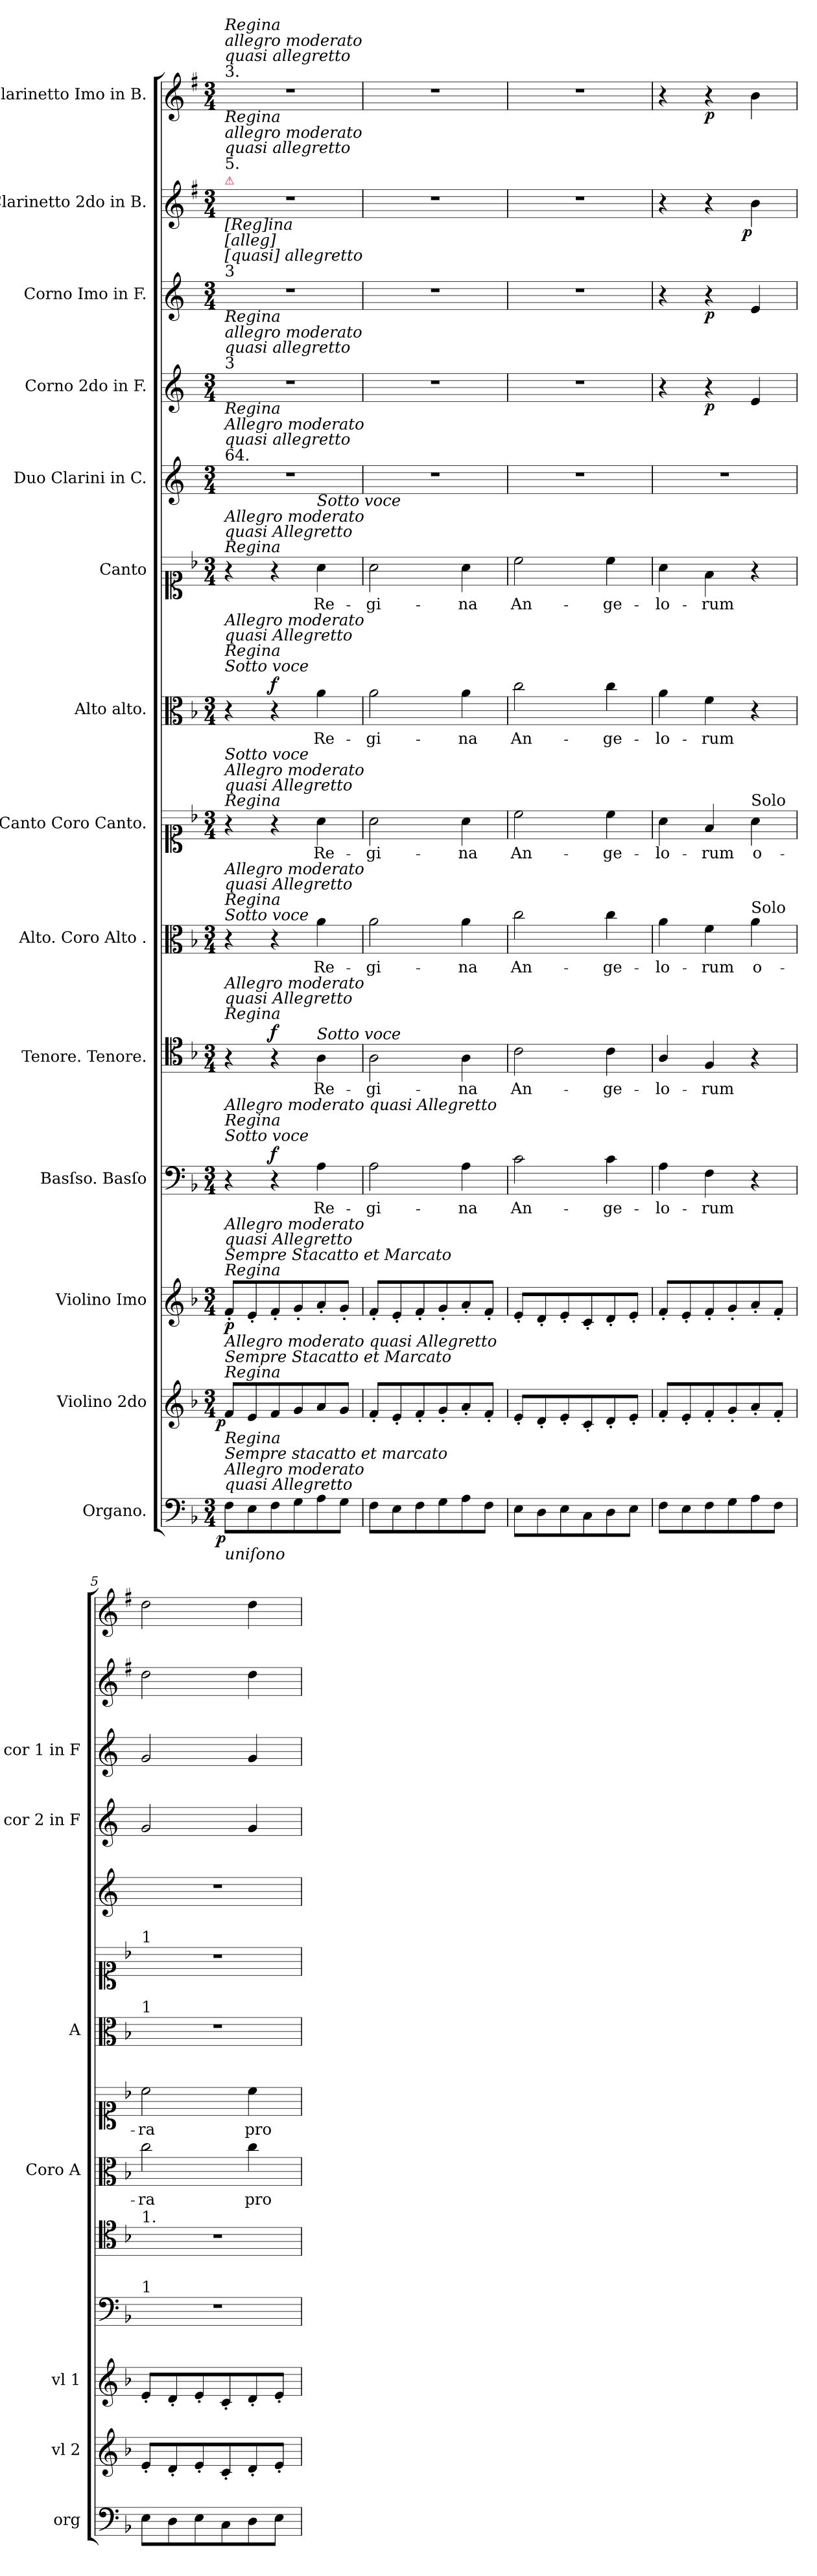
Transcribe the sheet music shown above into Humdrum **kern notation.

**kern	**dynam	**kern	**dynam	**kern	**dynam	**kern	**text	**dynam	**kern	**text	**dynam	**kern	**text	**kern	**text	**kern	**text	**dynam	**kern	**text	**kern	**kern	**dynam	**kern	**dynam	**kern	**dynam	**kern	**dynam
*part14	*part14	*part13	*part13	*part12	*part12	*part11	*part11	*part11	*part10	*part10	*part10	*part9	*part9	*part8	*part8	*part7	*part7	*part7	*part6	*part6	*part5	*part4	*part4	*part3	*part3	*part2	*part2	*part1	*part1
*staff14	*staff14	*staff13	*staff13	*staff12	*staff12	*staff11	*staff11	*staff11	*staff10	*staff10	*staff10	*staff9	*staff9	*staff8	*staff8	*staff7	*staff7	*staff7	*staff6	*staff6	*staff5	*staff4	*staff4	*staff3	*staff3	*staff2	*staff2	*staff1	*staff1
*I"Organo.	*	*I"Violino 2do	*	*I"Violino Imo	*	*I"Basſso. Basſo	*	*	*I"Tenore. Tenore.	*	*	*I"Alto. Coro Alto .	*	*I"Canto Coro Canto.	*	*I"Alto alto.	*	*	*I"Canto	*	*I"Duo Clarini in C.	*I"Corno 2do in F.	*	*I"Corno Imo in F.	*	*I"Clarinetto 2do in B.	*	*I"Clarinetto Imo in B.	*
*I'org	*	*I'vl 2	*	*I'vl 1	*	*	*	*	*	*	*	*I'Coro A	*	*	*	*I'A	*	*	*	*	*	*I'cor 2 in F	*	*I'cor 1 in F	*	*	*	*	*
*clefF4	*	*clefG2	*	*clefG2	*	*clefF4	*	*	*clefC4	*	*	*clefC3	*	*clefC1	*	*clefC3	*	*	*clefC1	*	*clefG2	*clefG2	*	*clefG2	*	*clefG2	*	*clefG2	*
*	*	*	*	*	*	*	*	*	*	*	*	*	*	*	*	*	*	*	*	*	*	*ITrd4c7	*	*ITrd4c7	*	*ITrd1c2	*	*ITrd1c2	*
*k[b-]	*	*k[b-]	*	*k[b-]	*	*k[b-]	*	*	*k[b-]	*	*	*k[b-]	*	*k[b-]	*	*k[b-]	*	*	*k[b-]	*	*k[]	*k[b-]	*	*k[b-]	*	*k[b-]	*	*k[b-]	*
*F:	*	*F:	*	*F:	*	*F:	*	*	*F:	*	*	*F:	*	*F:	*	*F:	*	*	*F:	*	*	*	*	*	*	*F:	*	*F:	*
*M3/4	*	*M3/4	*	*M3/4	*	*M3/4	*	*	*M3/4	*	*	*M3/4	*	*M3/4	*	*M3/4	*	*	*M3/4	*	*M3/4	*M3/4	*	*M3/4	*	*M3/4	*	*M3/4	*
=1	=1	=1	=1	=1	=1	=1	=1	=1	=1	=1	=1	=1	=1	=1	=1	=1	=1	=1	=1	=1	=1	=1	=1	=1	=1	=1	=1	=1	=1
!	!	!	!	!	!	!	!	!	!	!	!	!	!	!	!	!	!	!	!	!	!	!	!	!	!	!	!	!LO:TX:a:t=3.	!
!	!	!	!	!	!	!	!	!	!	!	!	!	!	!	!	!	!	!	!	!	!	!	!	!	!	!	!	!LO:TX:a:i:t=allegro moderato \nquasi allegretto	!
!	!	!	!	!	!	!	!	!	!	!	!	!	!	!	!	!	!	!	!	!	!	!	!	!	!	!	!	!LO:TX:a:i:t=Regina	!
!	!	!	!	!	!	!	!	!	!	!	!	!	!	!	!	!	!	!	!	!	!	!	!	!	!	!LO:TX:a:color=crimson:t=⚠	!	!	!
!	!	!	!	!	!	!	!	!	!	!	!	!	!	!	!	!	!	!	!	!	!	!	!	!	!	!LO:TX:a:t=5.	!	!	!
!	!	!	!	!	!	!	!	!	!	!	!	!	!	!	!	!	!	!	!	!	!	!	!	!	!	!LO:TX:a:i:t=allegro moderato \nquasi allegretto	!	!	!
!	!	!	!	!	!	!	!	!	!	!	!	!	!	!	!	!	!	!	!	!	!	!	!	!	!	!LO:TX:a:i:t=Regina	!	!	!
!	!	!	!	!	!	!	!	!	!	!	!	!	!	!	!	!	!	!	!	!	!	!	!	!LO:TX:a:t=3	!	!	!	!	!
!	!	!	!	!	!	!	!	!	!	!	!	!	!	!	!	!	!	!	!	!	!	!	!	!LO:TX:a:i:t=[alleg]ro moderato \n[quasi] allegretto	!	!	!	!	!
!	!	!	!	!	!	!	!	!	!	!	!	!	!	!	!	!	!	!	!	!	!	!	!	!LO:TX:a:i:t=[Reg]ina	!	!	!	!	!
!	!	!	!	!	!	!	!	!	!	!	!	!	!	!	!	!	!	!	!	!	!	!LO:TX:a:t=3	!	!	!	!	!	!	!
!	!	!	!	!	!	!	!	!	!	!	!	!	!	!	!	!	!	!	!	!	!	!LO:TX:a:i:t=allegro moderato \nquasi allegretto	!	!	!	!	!	!	!
!	!	!	!	!	!	!	!	!	!	!	!	!	!	!	!	!	!	!	!	!	!	!LO:TX:a:i:t=Regina	!	!	!	!	!	!	!
!	!	!	!	!	!	!	!	!	!	!	!	!	!	!	!	!	!	!	!	!	!LO:TX:a:t=64.	!	!	!	!	!	!	!	!
!	!	!	!	!	!	!	!	!	!	!	!	!	!	!	!	!	!	!	!	!	!LO:TX:a:i:t=Allegro moderato \nquasi allegretto	!	!	!	!	!	!	!	!
!	!	!	!	!	!	!	!	!	!	!	!	!	!	!	!	!	!	!	!	!	!LO:TX:a:i:t=Regina	!	!	!	!	!	!	!	!
!	!	!	!	!	!	!	!	!	!	!	!	!	!	!	!	!	!	!	!LO:TX:a:i:t=Regina	!	!	!	!	!	!	!	!	!	!
!	!	!	!	!	!	!	!	!	!	!	!	!	!	!	!	!	!	!	!LO:TX:a:i:t=Allegro moderato\nquasi Allegretto	!	!	!	!	!	!	!	!	!	!
!	!	!	!	!	!	!	!	!	!	!	!	!	!	!	!	!LO:TX:a:i:t=Sotto voce	!	!	!	!	!	!	!	!	!	!	!	!	!
!	!	!	!	!	!	!	!	!	!	!	!	!	!	!	!	!LO:TX:a:i:t=Regina	!	!	!	!	!	!	!	!	!	!	!	!	!
!	!	!	!	!	!	!	!	!	!	!	!	!	!	!	!	!LO:TX:a:i:t=Allegro moderato \nquasi Allegretto	!	!	!	!	!	!	!	!	!	!	!	!	!
!	!	!	!	!	!	!	!	!	!	!	!	!	!	!LO:TX:a:i:t=Regina	!	!	!	!	!	!	!	!	!	!	!	!	!	!	!
!	!	!	!	!	!	!	!	!	!	!	!	!	!	!LO:TX:a:i:t=Allegro moderato \nquasi Allegretto	!	!	!	!	!	!	!	!	!	!	!	!	!	!	!
!	!	!	!	!	!	!	!	!	!	!	!	!	!	!LO:TX:a:i:t=Sotto voce	!	!	!	!	!	!	!	!	!	!	!	!	!	!	!
!	!	!	!	!	!	!	!	!	!	!	!	!LO:TX:a:i:t=Sotto voce	!	!	!	!	!	!	!	!	!	!	!	!	!	!	!	!	!
!	!	!	!	!	!	!	!	!	!	!	!	!LO:TX:a:i:t=Regina	!	!	!	!	!	!	!	!	!	!	!	!	!	!	!	!	!
!	!	!	!	!	!	!	!	!	!	!	!	!LO:TX:a:i:t=Allegro moderato \nquasi Allegretto	!	!	!	!	!	!	!	!	!	!	!	!	!	!	!	!	!
!	!	!	!	!	!	!	!	!	!LO:TX:a:i:t=Regina	!	!	!	!	!	!	!	!	!	!	!	!	!	!	!	!	!	!	!	!
!	!	!	!	!	!	!	!	!	!LO:TX:a:i:t=Allegro moderato \nquasi Allegretto	!	!	!	!	!	!	!	!	!	!	!	!	!	!	!	!	!	!	!	!
!	!	!	!	!	!	!LO:TX:a:i:t=Sotto voce	!	!	!	!	!	!	!	!	!	!	!	!	!	!	!	!	!	!	!	!	!	!	!
!	!	!	!	!	!	!LO:TX:a:i:t=Regina	!	!	!	!	!	!	!	!	!	!	!	!	!	!	!	!	!	!	!	!	!	!	!
!	!	!	!	!	!	!LO:TX:a:i:t=Allegro moderato quasi Allegretto	!	!	!	!	!	!	!	!	!	!	!	!	!	!	!	!	!	!	!	!	!	!	!
!	!	!	!	!LO:TX:a:i:t=Regina	!	!	!	!	!	!	!	!	!	!	!	!	!	!	!	!	!	!	!	!	!	!	!	!	!
!	!	!	!	!LO:TX:a:i:t=Sempre Stacatto et Marcato	!	!	!	!	!	!	!	!	!	!	!	!	!	!	!	!	!	!	!	!	!	!	!	!	!
!	!	!	!	!LO:TX:a:i:t=Allegro moderato\nquasi Allegretto	!	!	!	!	!	!	!	!	!	!	!	!	!	!	!	!	!	!	!	!	!	!	!	!	!
!	!	!LO:TX:a:i:t=Regina	!	!	!	!	!	!	!	!	!	!	!	!	!	!	!	!	!	!	!	!	!	!	!	!	!	!	!
!	!	!LO:TX:a:i:t=Sempre Stacatto et Marcato	!	!	!	!	!	!	!	!	!	!	!	!	!	!	!	!	!	!	!	!	!	!	!	!	!	!	!
!	!	!LO:TX:a:i:t=Allegro moderato quasi Allegretto	!	!	!	!	!	!	!	!	!	!	!	!	!	!	!	!	!	!	!	!	!	!	!	!	!	!	!
!LO:TX:a:i:t=Allegro moderato \nquasi Allegretto	!	!	!	!	!	!	!	!	!	!	!	!	!	!	!	!	!	!	!	!	!	!	!	!	!	!	!	!	!
!LO:TX:a:i:t=Sempre stacatto et marcato	!	!	!	!	!	!	!	!	!	!	!	!	!	!	!	!	!	!	!	!	!	!	!	!	!	!	!	!	!
!LO:TX:b:i:t=uniſono	!	!	!	!	!	!	!	!	!	!	!	!	!	!	!	!	!	!	!	!	!	!	!	!	!	!	!	!	!
!LO:TX:a:i:t=Regina	!	!	!	!	!	!	!	!	!	!	!	!	!	!	!	!	!	!	!	!	!	!	!	!	!	!	!	!	!
!	!LO:DY:rj	!	!LO:DY:rj	!	!LO:DY:b	!	!	!	!	!	!	!	!	!	!	!	!	!	!	!	!	!	!	!	!	!	!	!	!
8F\L	p	8f/L	p	8f'/L	p	4r	.	.	4r	.	.	4r	.	4r	.	4r	.	.	4r	.	2.r	2.r	.	2.r	.	2.r	.	2.r	.
8E\	.	8e/	.	8e'/	.	.	.	.	.	.	.	.	.	.	.	.	.	.	.	.	.	.	.	.	.	.	.	.	.
!	!	!	!	!	!	!	!	!LO:DY:a	!	!	!LO:DY:a	!	!	!	!	!	!	!LO:DY:b	!	!	!	!	!	!	!	!	!	!	!
8F\	.	8f/	.	8f'/	.	4r	.	f	4r	.	f	4r	.	4r	.	4r	.	f	4r	.	.	.	.	.	.	.	.	.	.
8G\	.	8g/	.	8g'/	.	.	.	.	.	.	.	.	.	.	.	.	.	.	.	.	.	.	.	.	.	.	.	.	.
!	!	!	!	!	!	!	!	!	!	!	!	!	!	!	!	!	!	!	!LO:TX:a:i:t=Sotto voce	!	!	!	!	!	!	!	!	!	!
!	!	!	!	!	!	!	!	!	!LO:TX:a:i:t=Sotto voce	!	!	!	!	!	!	!	!	!	!	!	!	!	!	!	!	!	!	!	!
8A\	.	8a/	.	8a'/	.	4A\	Re-	.	4A\	Re-	.	4a\	Re-	4a\	Re-	4a\	Re-	.	4a\	Re-	.	.	.	.	.	.	.	.	.
8G\J	.	8g/J	.	8g'/J	.	.	.	.	.	.	.	.	.	.	.	.	.	.	.	.	.	.	.	.	.	.	.	.	.
=2	=2	=2	=2	=2	=2	=2	=2	=2	=2	=2	=2	=2	=2	=2	=2	=2	=2	=2	=2	=2	=2	=2	=2	=2	=2	=2	=2	=2	=2
8F\L	.	8f'/L	.	8f'/L	.	2A\	-gi-	.	2A\	-gi-	.	2a\	-gi-	2a\	-gi-	2a\	-gi-	.	2a\	-gi-	2.r	2.r	.	2.r	.	2.r	.	2.r	.
8E\	.	8e'/	.	8e'/	.	.	.	.	.	.	.	.	.	.	.	.	.	.	.	.	.	.	.	.	.	.	.	.	.
8F\	.	8f'/	.	8f'/	.	.	.	.	.	.	.	.	.	.	.	.	.	.	.	.	.	.	.	.	.	.	.	.	.
8G\	.	8g'/	.	8g'/	.	.	.	.	.	.	.	.	.	.	.	.	.	.	.	.	.	.	.	.	.	.	.	.	.
8A\	.	8a'/	.	8a'/	.	4A\	-na	.	4A\	-na	.	4a\	-na	4a\	-na	4a\	-na	.	4a\	-na	.	.	.	.	.	.	.	.	.
8F\J	.	8f'/J	.	8f'/J	.	.	.	.	.	.	.	.	.	.	.	.	.	.	.	.	.	.	.	.	.	.	.	.	.
=3	=3	=3	=3	=3	=3	=3	=3	=3	=3	=3	=3	=3	=3	=3	=3	=3	=3	=3	=3	=3	=3	=3	=3	=3	=3	=3	=3	=3	=3
8E\L	.	8e'/L	.	8e'/L	.	2c\	An-	.	2c\	An-	.	2cc\	An-	2cc\	An-	2cc\	An-	.	2cc\	An-	2.r	2.r	.	2.r	.	2.r	.	2.r	.
8D\	.	8d'/	.	8d'/	.	.	.	.	.	.	.	.	.	.	.	.	.	.	.	.	.	.	.	.	.	.	.	.	.
8E\	.	8e'/	.	8e'/	.	.	.	.	.	.	.	.	.	.	.	.	.	.	.	.	.	.	.	.	.	.	.	.	.
8C\	.	8c'/	.	8c'/	.	.	.	.	.	.	.	.	.	.	.	.	.	.	.	.	.	.	.	.	.	.	.	.	.
8D\	.	8d'/	.	8d'/	.	4c\	-ge-	.	4c\	-ge-	.	4cc\	-ge-	4cc\	-ge-	4cc\	-ge-	.	4cc\	-ge-	.	.	.	.	.	.	.	.	.
8E\J	.	8e'/J	.	8e'/J	.	.	.	.	.	.	.	.	.	.	.	.	.	.	.	.	.	.	.	.	.	.	.	.	.
=4	=4	=4	=4	=4	=4	=4	=4	=4	=4	=4	=4	=4	=4	=4	=4	=4	=4	=4	=4	=4	=4	=4	=4	=4	=4	=4	=4	=4	=4
8F\L	.	8f'/L	.	8f'/L	.	4A\	-lo-	.	4A/	-lo-	.	4a\	-lo-	4a\	-lo-	4a\	-lo-	.	4a\	-lo-	2.r	4r	.	4r	.	4r	.	4r	.
8E\	.	8e'/	.	8e'/	.	.	.	.	.	.	.	.	.	.	.	.	.	.	.	.	.	.	.	.	.	.	.	.	.
8F\	.	8f'/	.	8f'/	.	4F\	-rum	.	4F/	-rum	.	4f\	-rum	4f/	-rum	4f\	-rum	.	4f\	-rum	.	4r	p	4r	p	4r	.	4r	p
8G\	.	8g'/	.	8g'/	.	.	.	.	.	.	.	.	.	.	.	.	.	.	.	.	.	.	.	.	.	.	.	.	.
!	!	!	!	!	!	!	!	!	!	!	!	!	!	!LO:TX:a:t=Solo	!	!	!	!	!	!	!	!	!	!	!	!	!	!	!
!	!	!	!	!	!	!	!	!	!	!	!	!LO:TX:a:t=Solo	!	!	!	!	!	!	!	!	!	!	!	!	!	!	!	!	!
!	!	!	!	!	!	!	!	!	!	!	!	!	!	!	!	!	!	!	!	!	!	!	!	!	!	!	!LO:DY:rj	!	!
8A\	.	8a'/	.	8a'/	.	4r	.	.	4r	.	.	4a\	o-	4a\	o-	4r	.	.	4r	.	.	4A/	.	4A/	.	4a\	p	4a\	.
8F\J	.	8f'/J	.	8f'/J	.	.	.	.	.	.	.	.	.	.	.	.	.	.	.	.	.	.	.	.	.	.	.	.	.
=5	=5	=5	=5	=5	=5	=5	=5	=5	=5	=5	=5	=5	=5	=5	=5	=5	=5	=5	=5	=5	=5	=5	=5	=5	=5	=5	=5	=5	=5
!	!	!	!	!	!	!	!	!	!	!	!	!	!	!	!	!	!	!	!LO:TX:a:t=1	!	!	!	!	!	!	!	!	!	!
!	!	!	!	!	!	!	!	!	!	!	!	!	!	!	!	!LO:TX:a:t=1	!	!	!	!	!	!	!	!	!	!	!	!	!
!	!	!	!	!	!	!	!	!	!LO:TX:a:t=1.	!	!	!	!	!	!	!	!	!	!	!	!	!	!	!	!	!	!	!	!
!	!	!	!	!	!	!LO:TX:a:t=1	!	!	!	!	!	!	!	!	!	!	!	!	!	!	!	!	!	!	!	!	!	!	!
8E\L	.	8e'/L	.	8e'/L	.	2.r	.	.	2.r	.	.	2cc\	-ra	2cc\	-ra	2.r	.	.	2.r	.	2.r	2c/	.	2c/	.	2cc\	.	2cc\	.
8D\	.	8d'/	.	8d'/	.	.	.	.	.	.	.	.	.	.	.	.	.	.	.	.	.	.	.	.	.	.	.	.	.
8E\	.	8e'/	.	8e'/	.	.	.	.	.	.	.	.	.	.	.	.	.	.	.	.	.	.	.	.	.	.	.	.	.
8C\	.	8c'/	.	8c'/	.	.	.	.	.	.	.	.	.	.	.	.	.	.	.	.	.	.	.	.	.	.	.	.	.
8D\	.	8d'/	.	8d'/	.	.	.	.	.	.	.	4cc\	pro	4cc\	pro	.	.	.	.	.	.	4c/	.	4c/	.	4cc\	.	4cc\	.
8E\J	.	8e'/J	.	8e'/J	.	.	.	.	.	.	.	.	.	.	.	.	.	.	.	.	.	.	.	.	.	.	.	.	.
=	=	=	=	=	=	=	=	=	=	=	=	=	=	=	=	=	=	=	=	=	=	=	=	=	=	=	=	=	=
*-	*-	*-	*-	*-	*-	*-	*-	*-	*-	*-	*-	*-	*-	*-	*-	*-	*-	*-	*-	*-	*-	*-	*-	*-	*-	*-	*-	*-	*-
